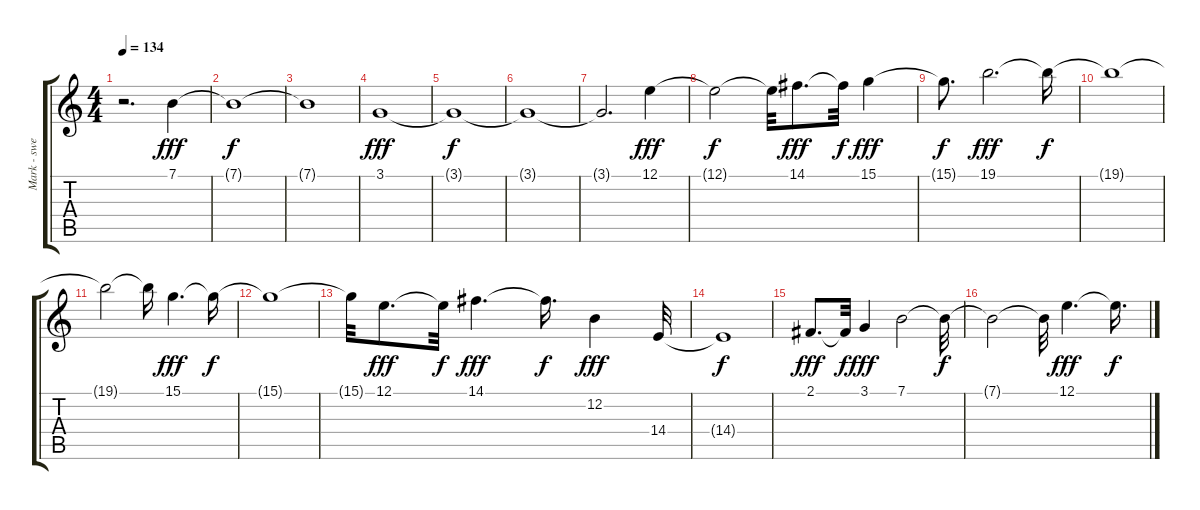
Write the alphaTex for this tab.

\track ("Mark - sweeppad" "Mark - swe") {instrument pad8sweep}
\staff {score tabs}
\tuning (E4 B3 G3 D3 A2 E2) {hide}
\ts (4 4)
\tempo 134
\clef g2
\ks c
r.2{d dy f} 7.1.4{dy fff} |
7.1{t}.1{dy f} |
7.1{t}.1 |
3.1.1{dy fff} |
3.1{t}.1{dy f} |
3.1{t}.1 |
3.1{t}.2{d} 12.1.4{dy fff} |
12.1{t}.2{dy f} 12.1{t}.32 14.1.8{d dy fff} 14.1{t}.32{dy f} 15.1.4{dy fff} |
15.1{t}.8{d dy f} 19.1.2{d dy fff} 19.1{t}.16{dy f} |
19.1{t}.1 |
19.1{t}.2 19.1{t}.16 15.1.4{d dy fff} 15.1{t}.16{dy f} |
15.1{t}.1 |
15.1{t}.32 12.1.8{d dy fff} 12.1{t}.32{dy f} 14.1.4{d dy fff} 14.1{t}.16{d dy f} 12.2.4{dy fff} 14.4.32 |
14.4{t}.1{dy f} |
2.1.8{d dy fff} 2.1{t}.32{dy f} 3.1.4{dy fff} 7.1.2 7.1{t}.32{dy f} |
7.1{t}.2 7.1{t}.32 12.1.4{d dy fff} 12.1{t}.16{d dy f}
